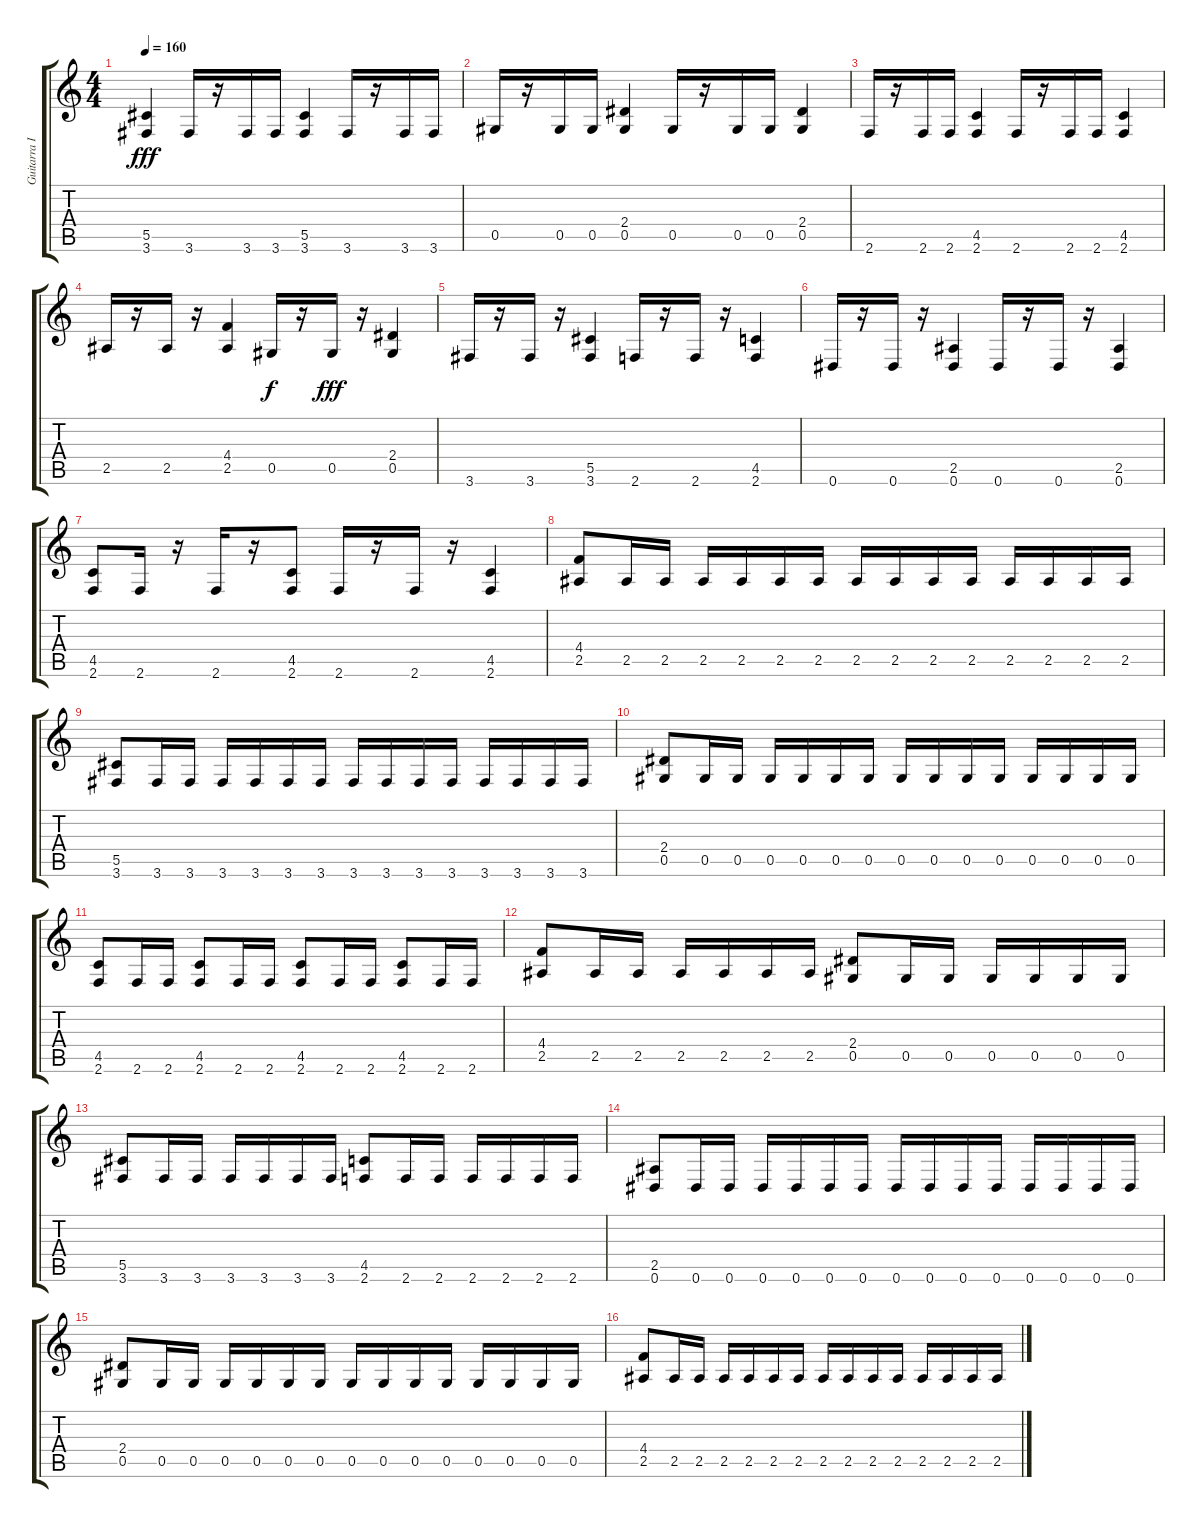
\track ("Guitarra I" "Guitarra I") {instrument distortionguitar}
\staff {score tabs}
\tuning (Eb4 Bb3 Gb3 Db3 Ab2 Eb2) {hide}
\ts (4 4)
\tempo 160
\clef g2
\ks c
(5.5 3.6).4{dy fff} 3.6.16 r.16 3.6.16 3.6.16 (5.5 3.6).4 3.6.16 r.16 3.6.16 3.6.16 |
0.5.16 r.16 0.5.16 0.5.16 (2.4 0.5).4 0.5.16 r.16 0.5.16 0.5.16 (2.4 0.5).4 |
2.6.16 r.16 2.6.16 2.6.16 (4.5 2.6).4 2.6.16 r.16 2.6.16 2.6.16 (4.5 2.6).4 |
2.5.16 r.16 2.5.16 r.16 (4.4 2.5).4 0.5.16{dy f} r.16 0.5.16{dy fff} r.16 (2.4 0.5).4 |
3.6.16 r.16 3.6.16 r.16 (5.5 3.6).4 2.6.16 r.16 2.6.16 r.16 (4.5 2.6).4 |
0.6.16 r.16 0.6.16 r.16 (2.5 0.6).4 0.6.16 r.16 0.6.16 r.16 (2.5 0.6).4 |
(4.5 2.6).8 2.6.16 r.16 2.6.16 r.16 (4.5 2.6).8 2.6.16 r.16 2.6.16 r.16 (4.5 2.6).4 |
(4.4 2.5).8 2.5.16 2.5.16 2.5.16 2.5.16 2.5.16 2.5.16 2.5.16 2.5.16 2.5.16 2.5.16 2.5.16 2.5.16 2.5.16 2.5.16 |
(5.5 3.6).8 3.6.16 3.6.16 3.6.16 3.6.16 3.6.16 3.6.16 3.6.16 3.6.16 3.6.16 3.6.16 3.6.16 3.6.16 3.6.16 3.6.16 |
(2.4 0.5).8 0.5.16 0.5.16 0.5.16 0.5.16 0.5.16 0.5.16 0.5.16 0.5.16 0.5.16 0.5.16 0.5.16 0.5.16 0.5.16 0.5.16 |
(4.5 2.6).8 2.6.16 2.6.16 (4.5 2.6).8 2.6.16 2.6.16 (4.5 2.6).8 2.6.16 2.6.16 (4.5 2.6).8 2.6.16 2.6.16 |
(4.4 2.5).8 2.5.16 2.5.16 2.5.16 2.5.16 2.5.16 2.5.16 (2.4 0.5).8 0.5.16 0.5.16 0.5.16 0.5.16 0.5.16 0.5.16 |
(5.5 3.6).8 3.6.16 3.6.16 3.6.16 3.6.16 3.6.16 3.6.16 (4.5 2.6).8 2.6.16 2.6.16 2.6.16 2.6.16 2.6.16 2.6.16 |
(2.5 0.6).8 0.6.16 0.6.16 0.6.16 0.6.16 0.6.16 0.6.16 0.6.16 0.6.16 0.6.16 0.6.16 0.6.16 0.6.16 0.6.16 0.6.16 |
(2.4 0.5).8 0.5.16 0.5.16 0.5.16 0.5.16 0.5.16 0.5.16 0.5.16 0.5.16 0.5.16 0.5.16 0.5.16 0.5.16 0.5.16 0.5.16 |
(4.4 2.5).8 2.5.16 2.5.16 2.5.16 2.5.16 2.5.16 2.5.16 2.5.16 2.5.16 2.5.16 2.5.16 2.5.16 2.5.16 2.5.16 2.5.16
